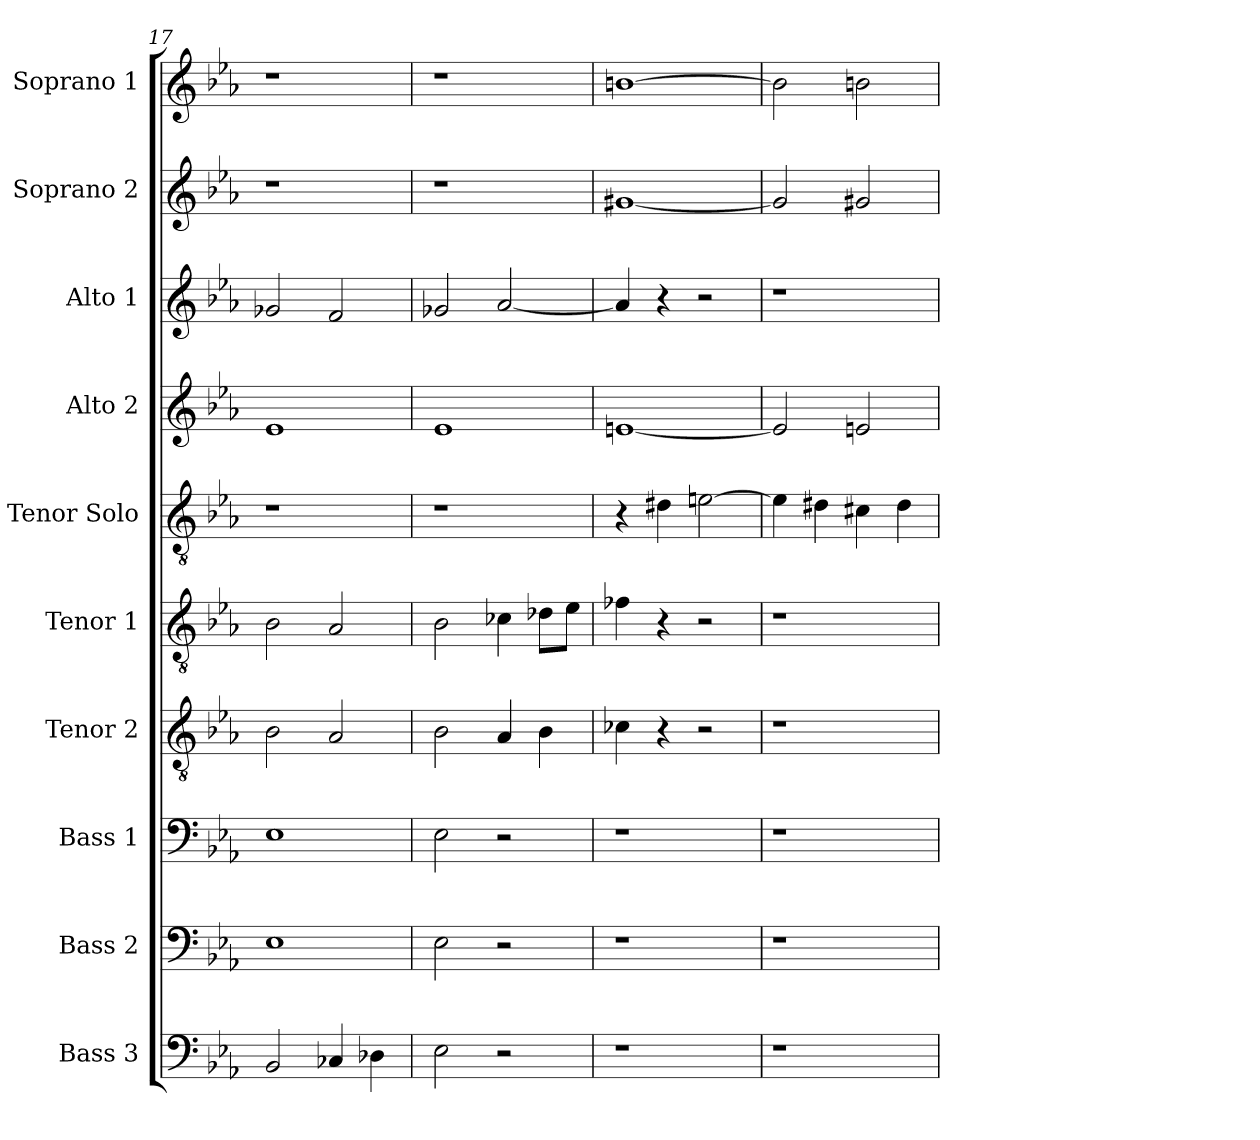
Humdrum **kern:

**kern	**kern	**kern	**kern	**kern	**kern	**kern	**kern	**kern	**kern
*part10	*part9	*part8	*part7	*part6	*part5	*part4	*part3	*part2	*part1
*staff10	*staff9	*staff8	*staff7	*staff6	*staff5	*staff4	*staff3	*staff2	*staff1
*I"Bass 3	*I"Bass 2	*I"Bass 1	*I"Tenor 2	*I"Tenor 1	*I"Tenor Solo	*I"Alto 2	*I"Alto 1	*I"Soprano 2	*I"Soprano 1
*I'B 3	*I'B 2	*I'B 1	*I'T 2	*I'T 1	*I'T	*I'A 2	*I'A 1	*I'S 2	*I'S 1
*clefF4	*clefF4	*clefF4	*clefGv2	*clefGv2	*clefGv2	*clefG2	*clefG2	*clefG2	*clefG2
*k[b-e-a-]	*k[b-e-a-]	*k[b-e-a-]	*k[b-e-a-]	*k[b-e-a-]	*k[b-e-a-]	*k[b-e-a-]	*k[b-e-a-]	*k[b-e-a-]	*k[b-e-a-]
*c:	*c:	*c:	*c:	*c:	*c:	*c:	*c:	*c:	*c:
=17	=17	=17	=17	=17	=17	=17	=17	=17	=17
2BB-	1E-	1E-	2B-	2B-	1r	1e-	2g-X	1r	1r
4C-X	.	.	2A-	2A-	.	.	2f	.	.
4D-X	.	.	.	.	.	.	.	.	.
=18	=18	=18	=18	=18	=18	=18	=18	=18	=18
2E-	2E-	2E-	2B-	2B-	1r	1e-	2g-X	1r	1r
2r	2r	2r	4A-	4c-X	.	.	[2a-	.	.
.	.	.	4B-	8d-XL	.	.	.	.	.
.	.	.	.	8e-J	.	.	.	.	.
=19	=19	=19	=19	=19	=19	=19	=19	=19	=19
1r	1r	1r	4c-X	4f-X	4r	[1en	4a-]	[1g#X	[1bn
.	.	.	4r	4r	4d#X	.	4r	.	.
.	.	.	2r	2r	[2en	.	2r	.	.
=20	=20	=20	=20	=20	=20	=20	=20	=20	=20
1r	1r	1r	1r	1r	4e]	2e]	1r	2g#]	2b]
.	.	.	.	.	4d#X	.	.	.	.
.	.	.	.	.	4c#X	2en	.	2g#X	2bn
.	.	.	.	.	4d#	.	.	.	.
=	=	=	=	=	=	=	=	=	=
*-	*-	*-	*-	*-	*-	*-	*-	*-	*-
